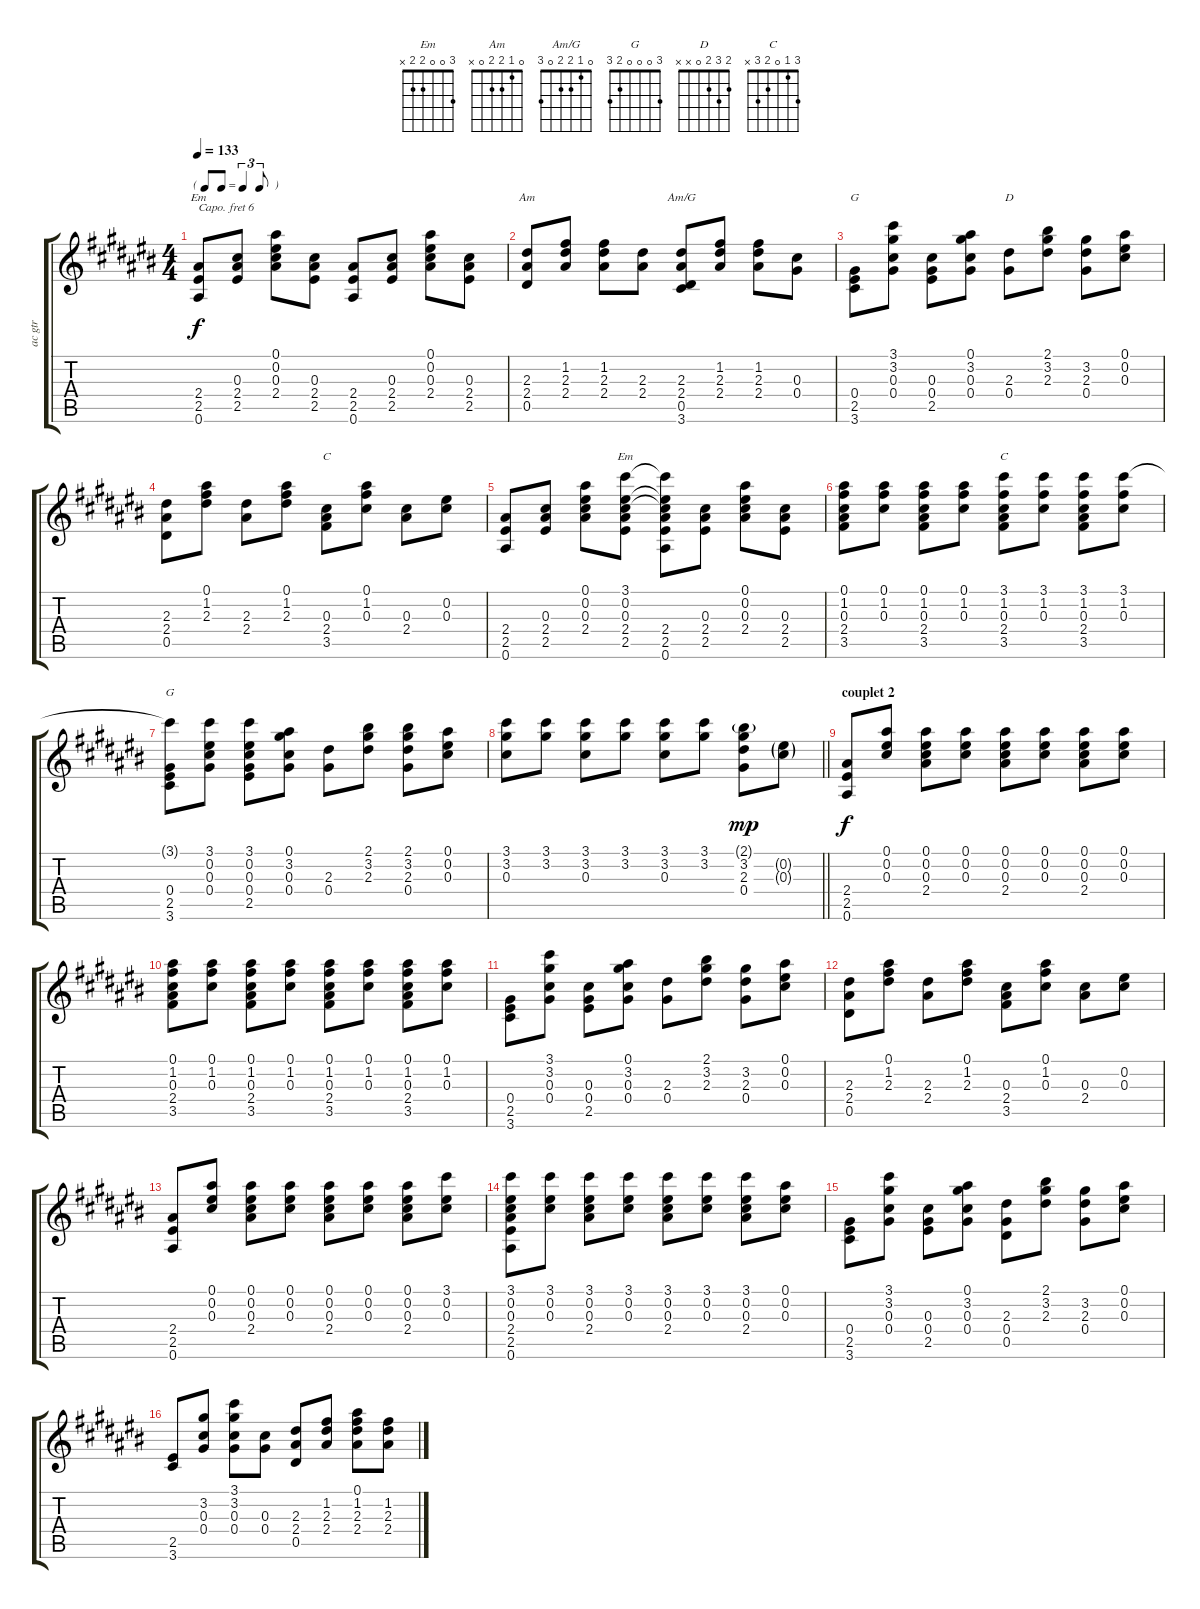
\track ("ac gtr" "ac gtr") {instrument acousticguitarsteel}
\staff {score tabs}
\capo 6
\tuning (E4 B3 G3 D3 A2 E2) {hide}
\chord ("Em" 0 0 0 2 2 0)
\chord ("Am" 0 1 2 2 0 x)
\chord ("Am/G" 0 1 2 2 0 3)
\chord ("G" 3 3 0 0 2 3)
\chord ("D" 2 3 2 0 x x)
\chord ("C" 0 1 0 2 3 x)
\chord ("Em" 3 0 0 2 2 x)
\chord ("C" 3 1 0 2 3 x)
\chord ("G" 3 0 0 0 2 3)
\ts (4 4)
\tf triplet8th
\tempo 133
\clef g2
\ks c#
(2.4 2.5 0.6).8{ch "Em" dy f} (0.3 2.4 2.5).8 (0.1 0.2 0.3 2.4).8 (0.3 2.4 2.5).8 (2.4 2.5 0.6).8 (0.3 2.4 2.5).8 (0.1 0.2 0.3 2.4).8 (0.3 2.4 2.5).8 |
(2.3 2.4 0.5).8{ch "Am"} (1.2 2.3 2.4).8 (1.2 2.3 2.4).8 (2.3 2.4).8 (2.3 2.4 0.5 3.6).8{ch "Am/G"} (1.2 2.3 2.4).8 (1.2 2.3 2.4).8 (0.3 0.4).8 |
(0.4 2.5 3.6).8{ch "G"} (3.1 3.2 0.3 0.4).8 (0.3 0.4 2.5).8 (0.1 3.2 0.3 0.4).8 (2.3 0.4).8{ch "D"} (2.1 3.2 2.3).8 (3.2 2.3 0.4).8 (0.1 0.2 0.3).8 |
(2.3 2.4 0.5).8 (0.1 1.2 2.3).8 (2.3 2.4).8 (0.1 1.2 2.3).8 (0.3 2.4 3.5).8{ch "C"} (0.1 1.2 0.3).8 (0.3 2.4).8 (0.2 0.3).8 |
(2.4 2.5 0.6).8 (0.3 2.4 2.5).8 (0.1 0.2 0.3 2.4).8 (3.1 0.2 0.3 2.4 2.5).8{ch "Em"} (3.1{t} 0.2{t} 0.3{t} 2.4 2.5 0.6).8 (0.3 2.4 2.5).8 (0.1 0.2 0.3 2.4).8 (0.3 2.4 2.5).8 |
(0.1 1.2 0.3 2.4 3.5).8 (0.1 1.2 0.3).8 (0.1 1.2 0.3 2.4 3.5).8 (0.1 1.2 0.3).8 (3.1 1.2 0.3 2.4 3.5).8{ch "C"} (3.1 1.2 0.3).8 (3.1 1.2 0.3 2.4 3.5).8 (3.1 1.2 0.3).8 |
(3.1{t} 0.4 2.5 3.6).8{ch "G"} (3.1 0.2 0.3 0.4).8 (3.1 0.2 0.3 0.4 2.5).8 (0.1 3.2 0.3 0.4).8 (2.3 0.4).8 (2.1 3.2 2.3).8 (2.1 3.2 2.3 0.4).8 (0.1 0.2 0.3).8 |
\barLineRight lightlight
(3.1 3.2 0.3).8 (3.1 3.2).8 (3.1 3.2 0.3).8 (3.1 3.2).8 (3.1 3.2 0.3).8 (3.1 3.2).8 (2.1{g} 3.2 2.3 0.4).8{dy mp} (0.2{g} 0.3{g}).8 |
\section ("" "couplet 2")
(2.4 2.5 0.6).8{dy f} (0.1 0.2 0.3).8 (0.1 0.2 0.3 2.4).8 (0.1 0.2 0.3).8 (0.1 0.2 0.3 2.4).8 (0.1 0.2 0.3).8 (0.1 0.2 0.3 2.4).8 (0.1 0.2 0.3).8 |
(0.1 1.2 0.3 2.4 3.5).8 (0.1 1.2 0.3).8 (0.1 1.2 0.3 2.4 3.5).8 (0.1 1.2 0.3).8 (0.1 1.2 0.3 2.4 3.5).8 (0.1 1.2 0.3).8 (0.1 1.2 0.3 2.4 3.5).8 (0.1 1.2 0.3).8 |
(0.4 2.5 3.6).8 (3.1 3.2 0.3 0.4).8 (0.3 0.4 2.5).8 (0.1 3.2 0.3 0.4).8 (2.3 0.4).8 (2.1 3.2 2.3).8 (3.2 2.3 0.4).8 (0.1 0.2 0.3).8 |
(2.3 2.4 0.5).8 (0.1 1.2 2.3).8 (2.3 2.4).8 (0.1 1.2 2.3).8 (0.3 2.4 3.5).8 (0.1 1.2 0.3).8 (0.3 2.4).8 (0.2 0.3).8 |
(2.4 2.5 0.6).8 (0.1 0.2 0.3).8 (0.1 0.2 0.3 2.4).8 (0.1 0.2 0.3).8 (0.1 0.2 0.3 2.4).8 (0.1 0.2 0.3).8 (0.1 0.2 0.3 2.4).8 (3.1 0.2 0.3).8 |
(3.1 0.2 0.3 2.4 2.5 0.6).8 (3.1 0.2 0.3).8 (3.1 0.2 0.3 2.4).8 (3.1 0.2 0.3).8 (3.1 0.2 0.3 2.4).8 (3.1 0.2 0.3).8 (3.1 0.2 0.3 2.4).8 (0.1 0.2 0.3).8 |
(0.4 2.5 3.6).8 (3.1 3.2 0.3 0.4).8 (0.3 0.4 2.5).8 (0.1 3.2 0.3 0.4).8 (2.3 0.4 0.5).8 (2.1 3.2 2.3).8 (3.2 2.3 0.4).8 (0.1 0.2 0.3).8 |
(2.5 3.6).8 (3.2 0.3 0.4).8 (3.1 3.2 0.3 0.4).8 (0.3 0.4).8 (2.3 2.4 0.5).8 (1.2 2.3 2.4).8 (0.1 1.2 2.3 2.4).8 (1.2 2.3 2.4).8
